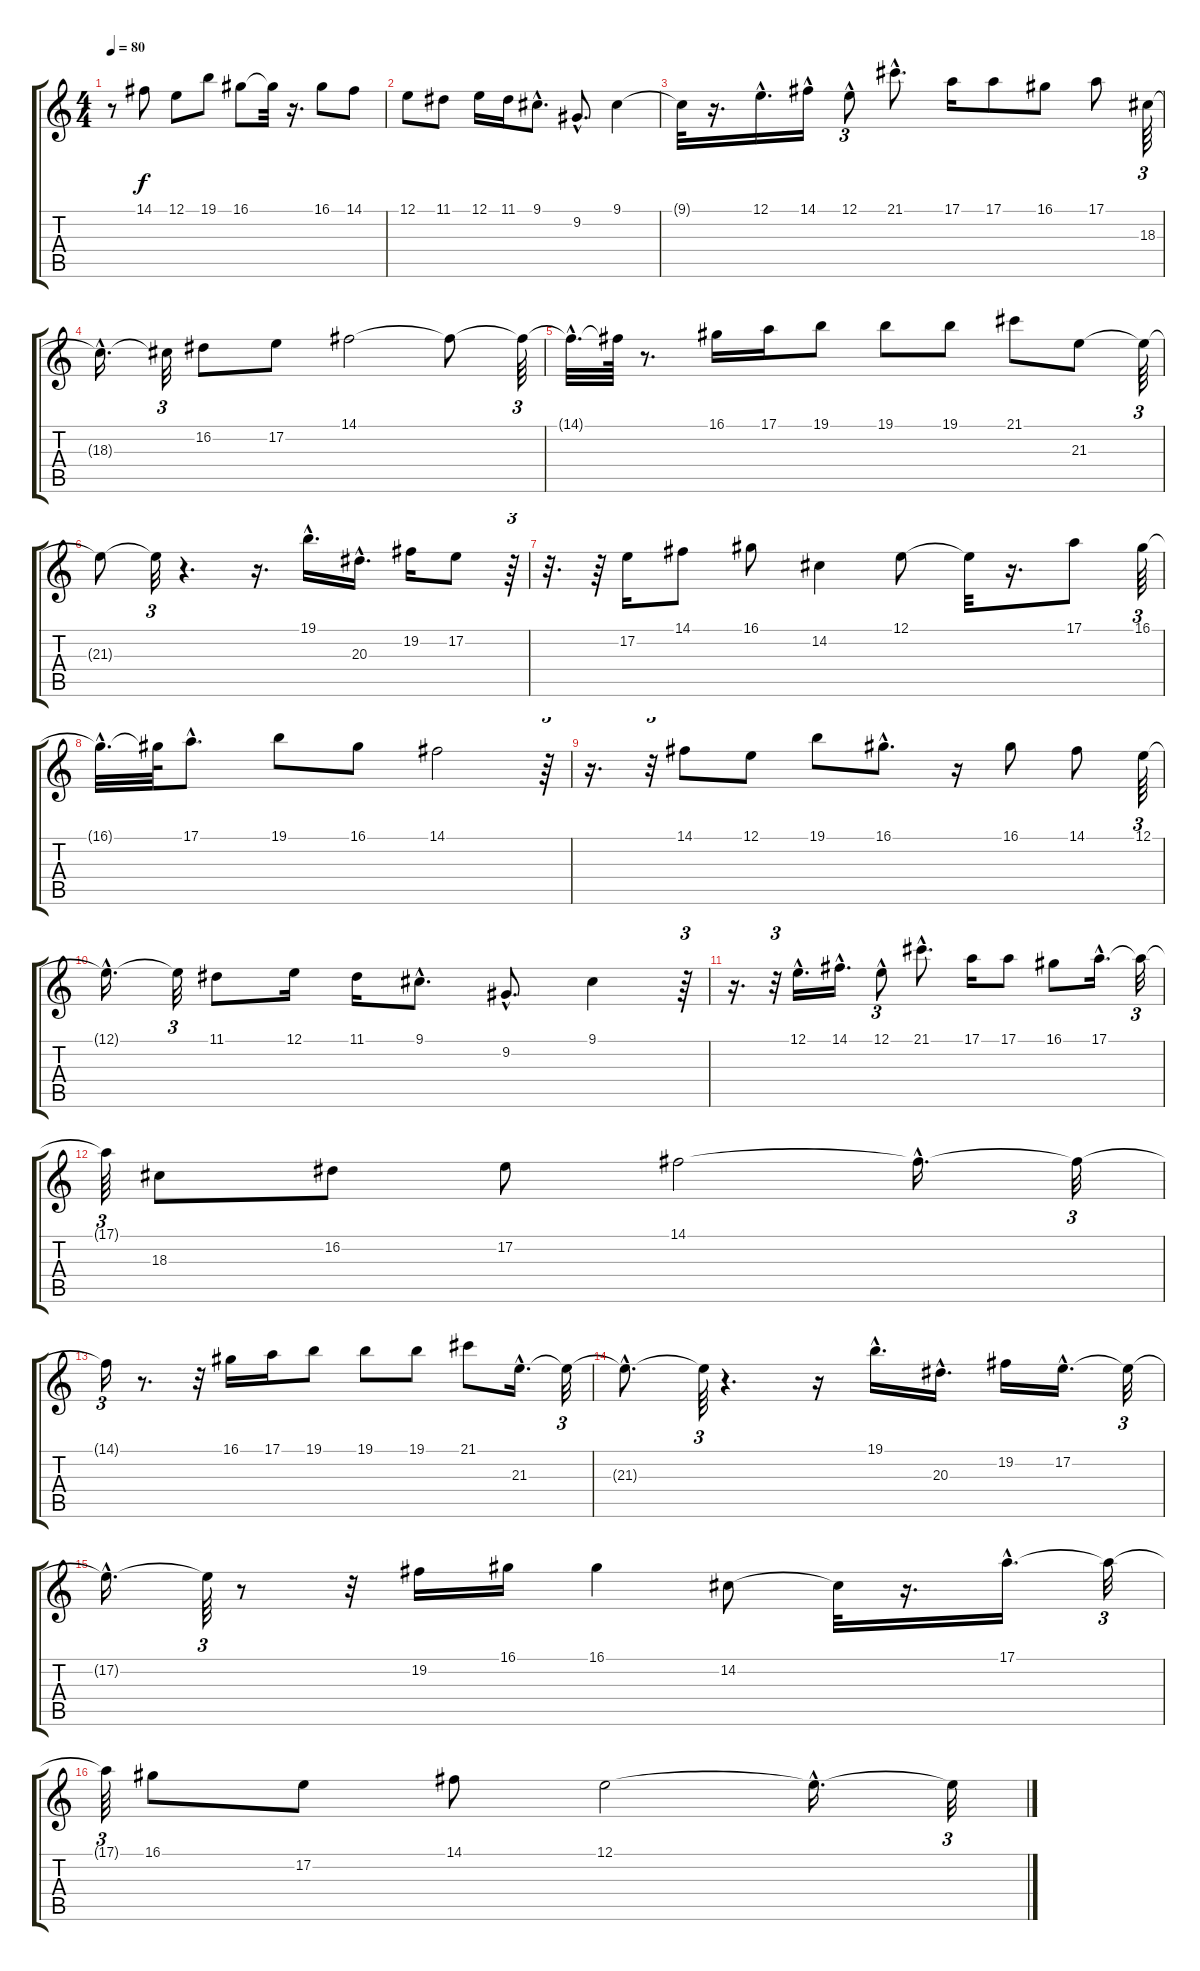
\track "" {instrument lead1square}
\staff {score tabs}
\tuning (E4 B3 G3 D3 A2 E2) {hide}
\ts (4 4)
\tempo 80
\clef g2
\ks c
r.8{dy f instrument lead1square} 14.1.8 12.1.8 19.1.8 16.1.8 16.1{t}.32 r.16{d} 16.1.8 14.1.8 |
12.1.8 11.1.8 12.1.16 11.1.16 9.1{hac}.8{d} 9.2{hac}.8{d} 9.1.4 |
9.1{t}.32 r.16{d} 12.1{hac}.16{d} 14.1{hac}.16 12.1{hac}.8{tu (3 2)} 21.1{hac}.8{d} 17.1.16 17.1.8 16.1.8 17.1.8 18.3.64{tu (3 2)} |
18.3{hac t}.16{d} 18.3{t}.32{tu (3 2)} 16.2.8 17.2.8 14.1.2 14.1{t}.8 14.1{t}.64{tu (3 2)} |
14.1{hac t}.32{d} 14.1{t}.64 r.8{d} 16.1.16 17.1.16 19.1.8 19.1.8 19.1.8 21.1.8 21.3.8 21.3{t}.64{tu (3 2)} |
21.3{t}.8 21.3{t}.32{tu (3 2)} r.4{d} r.16{d} 19.1{hac}.16{d} 20.3{hac}.16{d} 19.2.16 17.2.8 r.64{tu (3 2)} |
r.32{d} r.64 17.2.16 14.1.8 16.1.8 14.2.4 12.1.8 12.1{t}.32 r.16{d} 17.1.8 16.1.64{tu (3 2)} |
16.1{hac t}.32{d} 16.1{t}.64 17.1{hac}.8{d} 19.1.8 16.1.8 14.1.2 r.64{tu (3 2)} |
r.16{d} r.32{tu (3 2)} 14.1.8 12.1.8 19.1.8 16.1{hac}.8{d} r.16 16.1.8 14.1.8 12.1.64{tu (3 2)} |
12.1{hac t}.16{d} 12.1{t}.32{tu (3 2)} 11.1.8 12.1.16 11.1.16 9.1{hac}.8{d} 9.2{hac}.8{d} 9.1.4 r.64{tu (3 2)} |
r.16{d} r.32{tu (3 2)} 12.1{hac}.16{d} 14.1{hac}.16{d} 12.1{hac}.8{tu (3 2)} 21.1{hac}.8{d} 17.1.16 17.1.8 16.1.8 17.1{hac}.16{d} 17.1{t}.32{tu (3 2)} |
17.1{t}.64{tu (3 2)} 18.3.8 16.2.8 17.2.8 14.1.2 14.1{hac t}.16{d} 14.1{t}.32{tu (3 2)} |
14.1{t}.16{tu (3 2)} r.8{d} r.32 16.1.16 17.1.16 19.1.8 19.1.8 19.1.8 21.1.8 21.3{hac}.16{d} 21.3{t}.32{tu (3 2)} |
21.3{hac t}.8{d} 21.3{t}.64{tu (3 2)} r.4{d} r.16 19.1{hac}.16{d} 20.3{hac}.16{d} 19.2.16 17.2{hac}.16{d} 17.2{t}.32{tu (3 2)} |
17.2{hac t}.16{d} 17.2{t}.64{tu (3 2)} r.8 r.32 19.2.16 16.1.16 16.1.4 14.2.8 14.2{t}.32 r.16{d} 17.1{hac}.16{d} 17.1{t}.32{tu (3 2)} |
17.1{t}.64{tu (3 2)} 16.1.8 17.2.8 14.1.8 12.1.2 12.1{hac t}.16{d} 12.1{t}.32{tu (3 2)}
